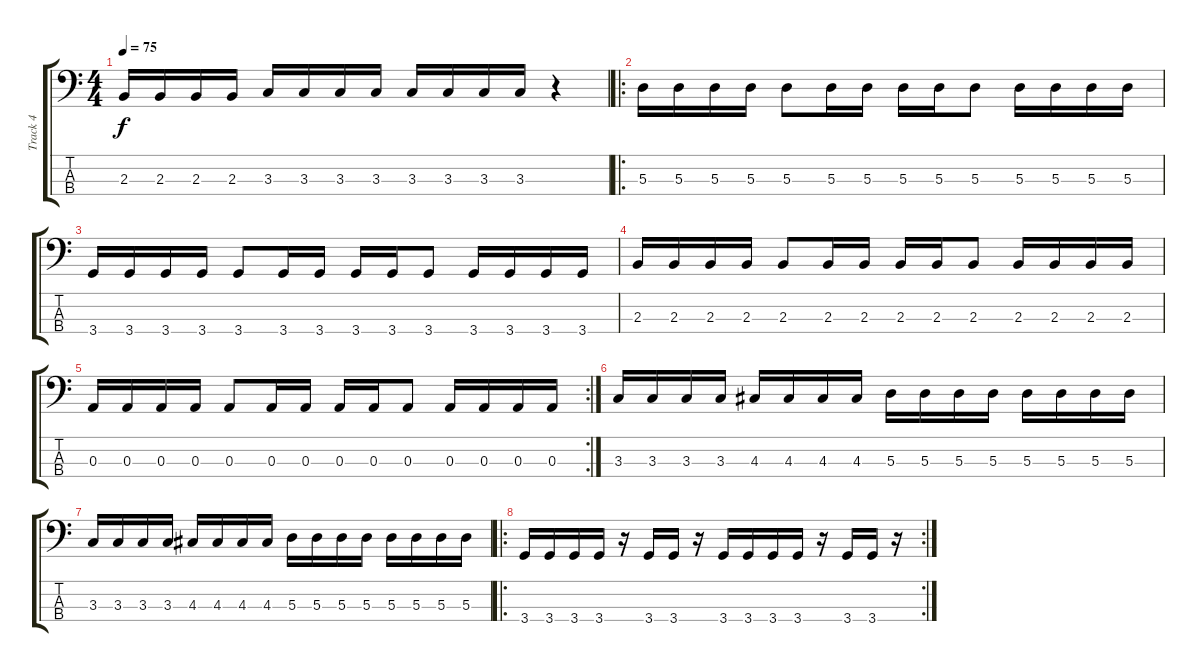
\track ("Track 4" "Track 4") {instrument electricbasspick}
\staff {score tabs}
\tuning (G2 D2 A1 E1) {hide}
\ts (4 4)
\tempo 75
\clef f4
\ks c
2.3.16{dy f} 2.3.16 2.3.16 2.3.16 3.3.16 3.3.16 3.3.16 3.3.16 3.3.16 3.3.16 3.3.16 3.3.16 r.4 |
\ro
5.3.16 5.3.16 5.3.16 5.3.16 5.3.8 5.3.16 5.3.16 5.3.16 5.3.16 5.3.8 5.3.16 5.3.16 5.3.16 5.3.16 |
3.4.16 3.4.16 3.4.16 3.4.16 3.4.8 3.4.16 3.4.16 3.4.16 3.4.16 3.4.8 3.4.16 3.4.16 3.4.16 3.4.16 |
2.3.16 2.3.16 2.3.16 2.3.16 2.3.8 2.3.16 2.3.16 2.3.16 2.3.16 2.3.8 2.3.16 2.3.16 2.3.16 2.3.16 |
\rc 2
0.3.16 0.3.16 0.3.16 0.3.16 0.3.8 0.3.16 0.3.16 0.3.16 0.3.16 0.3.8 0.3.16 0.3.16 0.3.16 0.3.16 |
3.3.16 3.3.16 3.3.16 3.3.16 4.3.16 4.3.16 4.3.16 4.3.16 5.3.16 5.3.16 5.3.16 5.3.16 5.3.16 5.3.16 5.3.16 5.3.16 |
3.3.16 3.3.16 3.3.16 3.3.16 4.3.16 4.3.16 4.3.16 4.3.16 5.3.16 5.3.16 5.3.16 5.3.16 5.3.16 5.3.16 5.3.16 5.3.16 |
\ro
\rc 2
3.4.16 3.4.16 3.4.16 3.4.16 r.16 3.4.16 3.4.16 r.16 3.4.16 3.4.16 3.4.16 3.4.16 r.16 3.4.16 3.4.16 r.16
